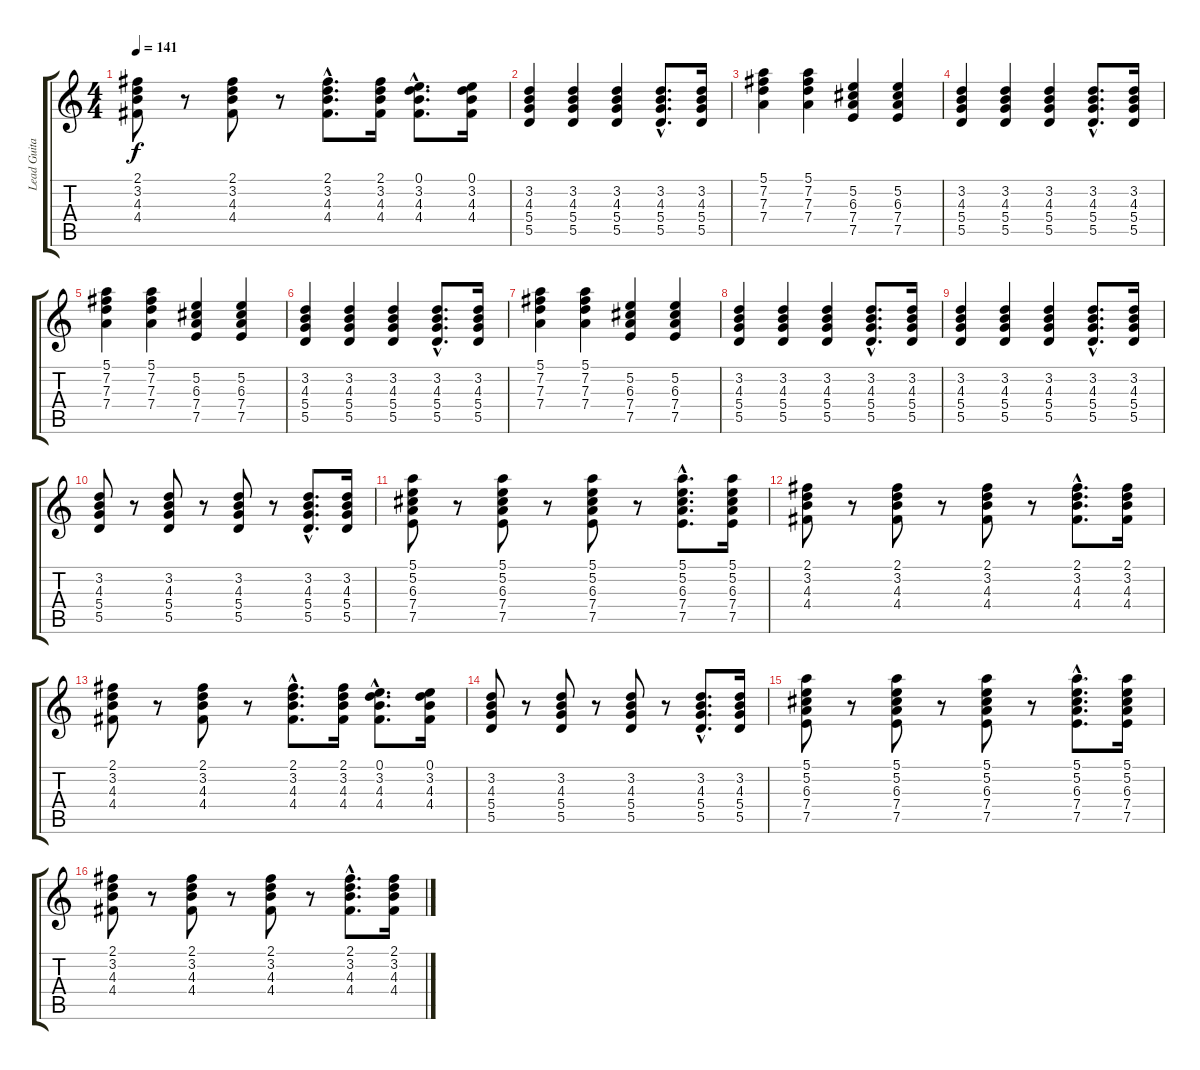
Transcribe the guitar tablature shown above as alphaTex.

\track ("Lead Guitar" "Lead Guita") {instrument electricguitarclean}
\staff {score tabs}
\tuning (E4 B3 G3 D3 A2 E2) {hide}
\ts (4 4)
\tempo 141
\clef g2
\ks c
(2.1 3.2 4.3 4.4).8{dy f} r.8 (2.1 3.2 4.3 4.4).8 r.8 (2.1{hac} 3.2{hac} 4.3{hac} 4.4{hac}).8{d} (2.1 3.2 4.3 4.4).16 (0.1{hac} 3.2{hac} 4.3{hac} 4.4{hac}).8{d} (0.1 3.2 4.3 4.4).16 |
(3.2 4.3 5.4 5.5).4 (3.2 4.3 5.4 5.5).4 (3.2 4.3 5.4 5.5).4 (3.2{hac} 4.3{hac} 5.4{hac} 5.5{hac}).8{d} (3.2 4.3 5.4 5.5).16 |
(5.1 7.2 7.3 7.4).4 (5.1 7.2 7.3 7.4).4 (5.2 6.3 7.4 7.5).4 (5.2 6.3 7.4 7.5).4 |
(3.2 4.3 5.4 5.5).4 (3.2 4.3 5.4 5.5).4 (3.2 4.3 5.4 5.5).4 (3.2{hac} 4.3{hac} 5.4{hac} 5.5{hac}).8{d} (3.2 4.3 5.4 5.5).16 |
(5.1 7.2 7.3 7.4).4 (5.1 7.2 7.3 7.4).4 (5.2 6.3 7.4 7.5).4 (5.2 6.3 7.4 7.5).4 |
(3.2 4.3 5.4 5.5).4 (3.2 4.3 5.4 5.5).4 (3.2 4.3 5.4 5.5).4 (3.2{hac} 4.3{hac} 5.4{hac} 5.5{hac}).8{d} (3.2 4.3 5.4 5.5).16 |
(5.1 7.2 7.3 7.4).4 (5.1 7.2 7.3 7.4).4 (5.2 6.3 7.4 7.5).4 (5.2 6.3 7.4 7.5).4 |
(3.2 4.3 5.4 5.5).4 (3.2 4.3 5.4 5.5).4 (3.2 4.3 5.4 5.5).4 (3.2{hac} 4.3{hac} 5.4{hac} 5.5{hac}).8{d} (3.2 4.3 5.4 5.5).16 |
(3.2 4.3 5.4 5.5).4 (3.2 4.3 5.4 5.5).4 (3.2 4.3 5.4 5.5).4 (3.2{hac} 4.3{hac} 5.4{hac} 5.5{hac}).8{d} (3.2 4.3 5.4 5.5).16 |
(3.2 4.3 5.4 5.5).8 r.8 (3.2 4.3 5.4 5.5).8 r.8 (3.2 4.3 5.4 5.5).8 r.8 (3.2{hac} 4.3{hac} 5.4{hac} 5.5{hac}).8{d} (3.2 4.3 5.4 5.5).16 |
(5.1 5.2 6.3 7.4 7.5).8 r.8 (5.1 5.2 6.3 7.4 7.5).8 r.8 (5.1 5.2 6.3 7.4 7.5).8 r.8 (5.1{hac} 5.2{hac} 6.3{hac} 7.4{hac} 7.5{hac}).8{d} (5.1 5.2 6.3 7.4 7.5).16 |
(2.1 3.2 4.3 4.4).8 r.8 (2.1 3.2 4.3 4.4).8 r.8 (2.1 3.2 4.3 4.4).8 r.8 (2.1{hac} 3.2{hac} 4.3{hac} 4.4{hac}).8{d} (2.1 3.2 4.3 4.4).16 |
(2.1 3.2 4.3 4.4).8 r.8 (2.1 3.2 4.3 4.4).8 r.8 (2.1{hac} 3.2{hac} 4.3{hac} 4.4{hac}).8{d} (2.1 3.2 4.3 4.4).16 (0.1{hac} 3.2{hac} 4.3{hac} 4.4{hac}).8{d} (0.1 3.2 4.3 4.4).16 |
(3.2 4.3 5.4 5.5).8 r.8 (3.2 4.3 5.4 5.5).8 r.8 (3.2 4.3 5.4 5.5).8 r.8 (3.2{hac} 4.3{hac} 5.4{hac} 5.5{hac}).8{d} (3.2 4.3 5.4 5.5).16 |
(5.1 5.2 6.3 7.4 7.5).8 r.8 (5.1 5.2 6.3 7.4 7.5).8 r.8 (5.1 5.2 6.3 7.4 7.5).8 r.8 (5.1{hac} 5.2{hac} 6.3{hac} 7.4{hac} 7.5{hac}).8{d} (5.1 5.2 6.3 7.4 7.5).16 |
(2.1 3.2 4.3 4.4).8 r.8 (2.1 3.2 4.3 4.4).8 r.8 (2.1 3.2 4.3 4.4).8 r.8 (2.1{hac} 3.2{hac} 4.3{hac} 4.4{hac}).8{d} (2.1 3.2 4.3 4.4).16
